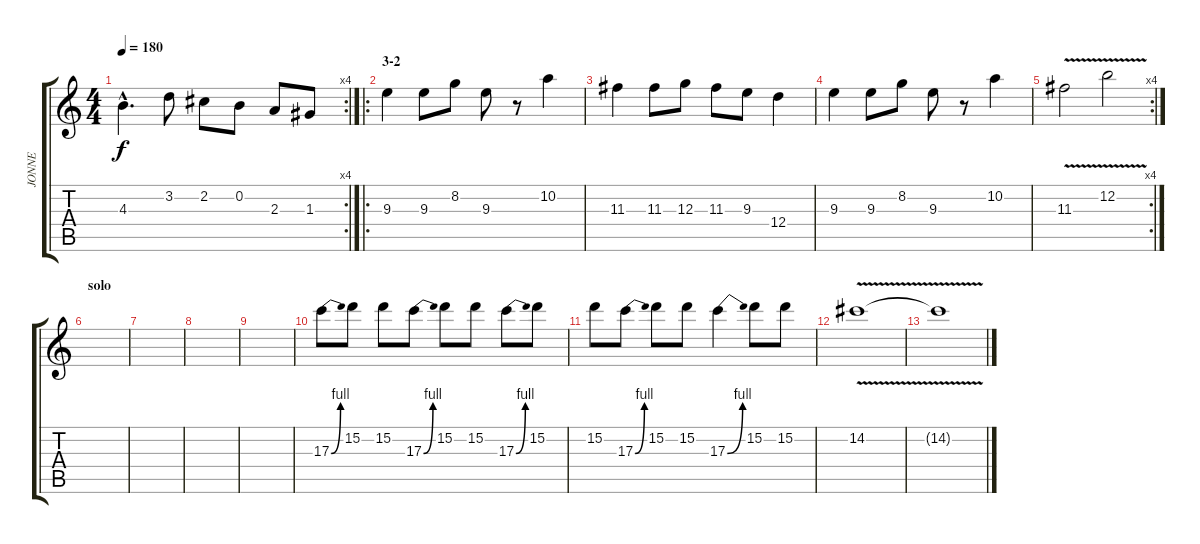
\track ("JONNE" "JONNE") {instrument distortionguitar}
\staff {score tabs}
\tuning (E4 B3 G3 D3 A2 E2) {hide}
\rc 4
\ts (4 4)
\tempo 180
\clef g2
\ks c
4.3{hac}.4{d dy f} 3.2.8 2.2.8 0.2.8 2.3.8 1.3.8 |
\ro
\section ("" "3-2")
9.3.4 9.3.8 8.2.8 9.3.8 r.8 10.2.4 |
11.3.4 11.3.8 12.3.8 11.3.8 9.3.8 12.4.4 |
9.3.4 9.3.8 8.2.8 9.3.8 r.8 10.2.4 |
\rc 4
11.3{v}.2 12.2{v}.2 |
\section ("" "solo")
|
|
|
|
17.3{be (bend 0 0 60 4)}.8 15.2.8 15.2.8 17.3{be (bend 0 0 60 4)}.8 15.2.8 15.2.8 17.3{be (bend 0 0 60 4)}.8 15.2.8 |
15.2.8 17.3{be (bend 0 0 60 4)}.8 15.2.8 15.2.8 17.3{be (bend 0 0 60 4)}.4 15.2.8 15.2.8 |
14.2{v}.1 |
14.2{t}.1
